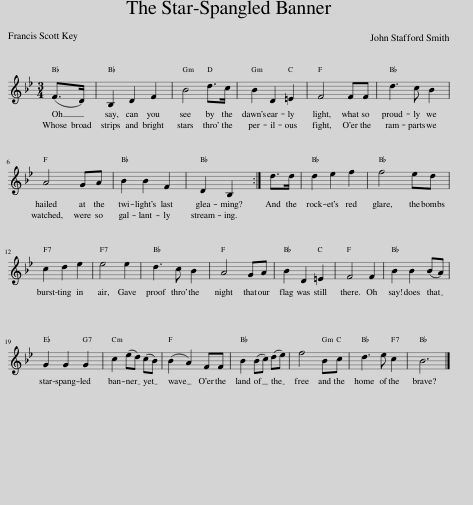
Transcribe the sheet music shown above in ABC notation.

X:1
L:1/8
M:3/4
I:linebreak $
K:Bb
V:1 treble
V:1
 (F>D) | B,2 D2 F2 | B4 d>c | B2 D2 =E2 | F4 FF | %5
 d3 c B2 |$ A4 GA | B2 B2 F2 | D2 B,2 :| d>d | %10
 d2 e2 f2 | f4 ed |$ c2 d2 e2 | e4 e2 | d3 c B2 | %15
 A4 GA | B2 D2 =E2 | F4 F2 | B2 B2 (BA) |$ G2 G2 G2 | %20
 c2 (ed) (cB) | (B2 A2) FF | B2 (Bc) (de) | f4 Bc | d3 e c2 | %25
 B6 |] %26
